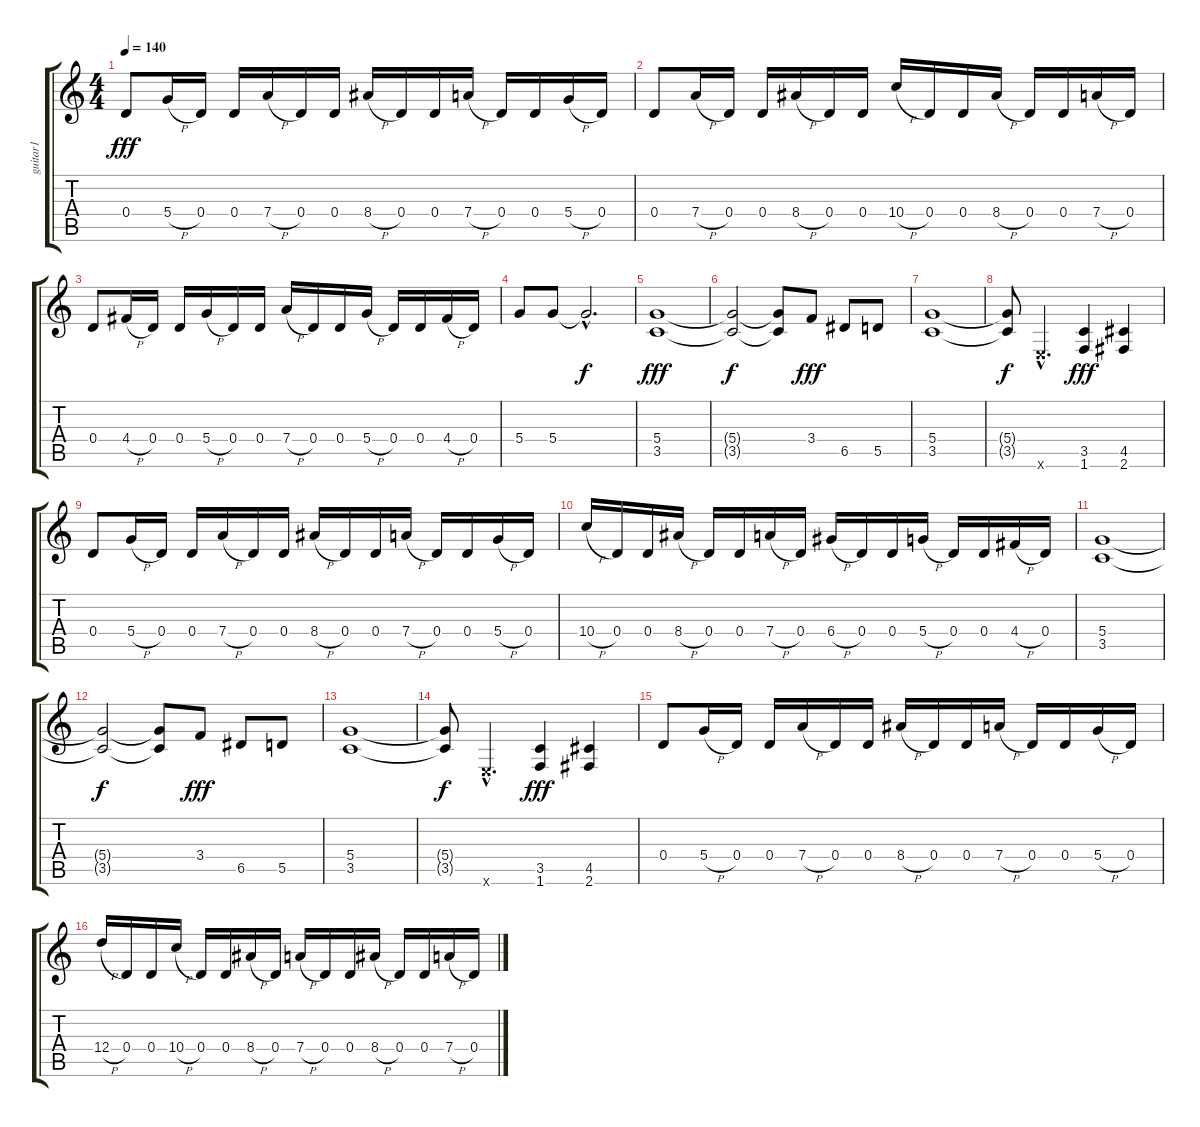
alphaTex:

\track ("guitar1" "guitar1") {instrument overdrivenguitar}
\staff {score tabs}
\tuning (E4 B3 G3 D3 A2 E2) {hide}
\ts (4 4)
\tempo 140
\clef g2
\ks c
0.4.8{dy fff} 5.4{h}.16 0.4.16 0.4.16 7.4{h}.16 0.4.16 0.4.16 8.4{h}.16 0.4.16 0.4.16 7.4{h}.16 0.4.16 0.4.16 5.4{h}.16 0.4.16 |
0.4.8 7.4{h}.16 0.4.16 0.4.16 8.4{h}.16 0.4.16 0.4.16 10.4{h}.16 0.4.16 0.4.16 8.4{h}.16 0.4.16 0.4.16 7.4{h}.16 0.4.16 |
0.4.8 4.4{h}.16 0.4.16 0.4.16 5.4{h}.16 0.4.16 0.4.16 7.4{h}.16 0.4.16 0.4.16 5.4{h}.16 0.4.16 0.4.16 4.4{h}.16 0.4.16 |
\section ("" "")
5.4.8 5.4.8 5.4{hac t}.2{d dy f} |
(5.4 3.5).1{dy fff} |
(5.4{t} 3.5{t}).2{dy f} (5.4{t} 3.5{t}).8 3.4.8{dy fff} 6.5.8 5.5.8 |
(5.4 3.5).1 |
(5.4{t} 3.5{t}).8{dy f} 0.6{hac x}.4{d} (3.5 1.6).4{dy fff} (4.5 2.6).4 |
0.4.8 5.4{h}.16 0.4.16 0.4.16 7.4{h}.16 0.4.16 0.4.16 8.4{h}.16 0.4.16 0.4.16 7.4{h}.16 0.4.16 0.4.16 5.4{h}.16 0.4.16 |
10.4{h}.16 0.4.16 0.4.16 8.4{h}.16 0.4.16 0.4.16 7.4{h}.16 0.4.16 6.4{h}.16 0.4.16 0.4.16 5.4{h}.16 0.4.16 0.4.16 4.4{h}.16 0.4.16 |
(5.4 3.5).1 |
(5.4{t} 3.5{t}).2{dy f} (5.4{t} 3.5{t}).8 3.4.8{dy fff} 6.5.8 5.5.8 |
(5.4 3.5).1 |
(5.4{t} 3.5{t}).8{dy f} 0.6{hac x}.4{d} (3.5 1.6).4{dy fff} (4.5 2.6).4 |
0.4.8 5.4{h}.16 0.4.16 0.4.16 7.4{h}.16 0.4.16 0.4.16 8.4{h}.16 0.4.16 0.4.16 7.4{h}.16 0.4.16 0.4.16 5.4{h}.16 0.4.16 |
12.4{h}.16 0.4.16 0.4.16 10.4{h}.16 0.4.16 0.4.16 8.4{h}.16 0.4.16 7.4{h}.16 0.4.16 0.4.16 8.4{h}.16 0.4.16 0.4.16 7.4{h}.16 0.4.16
